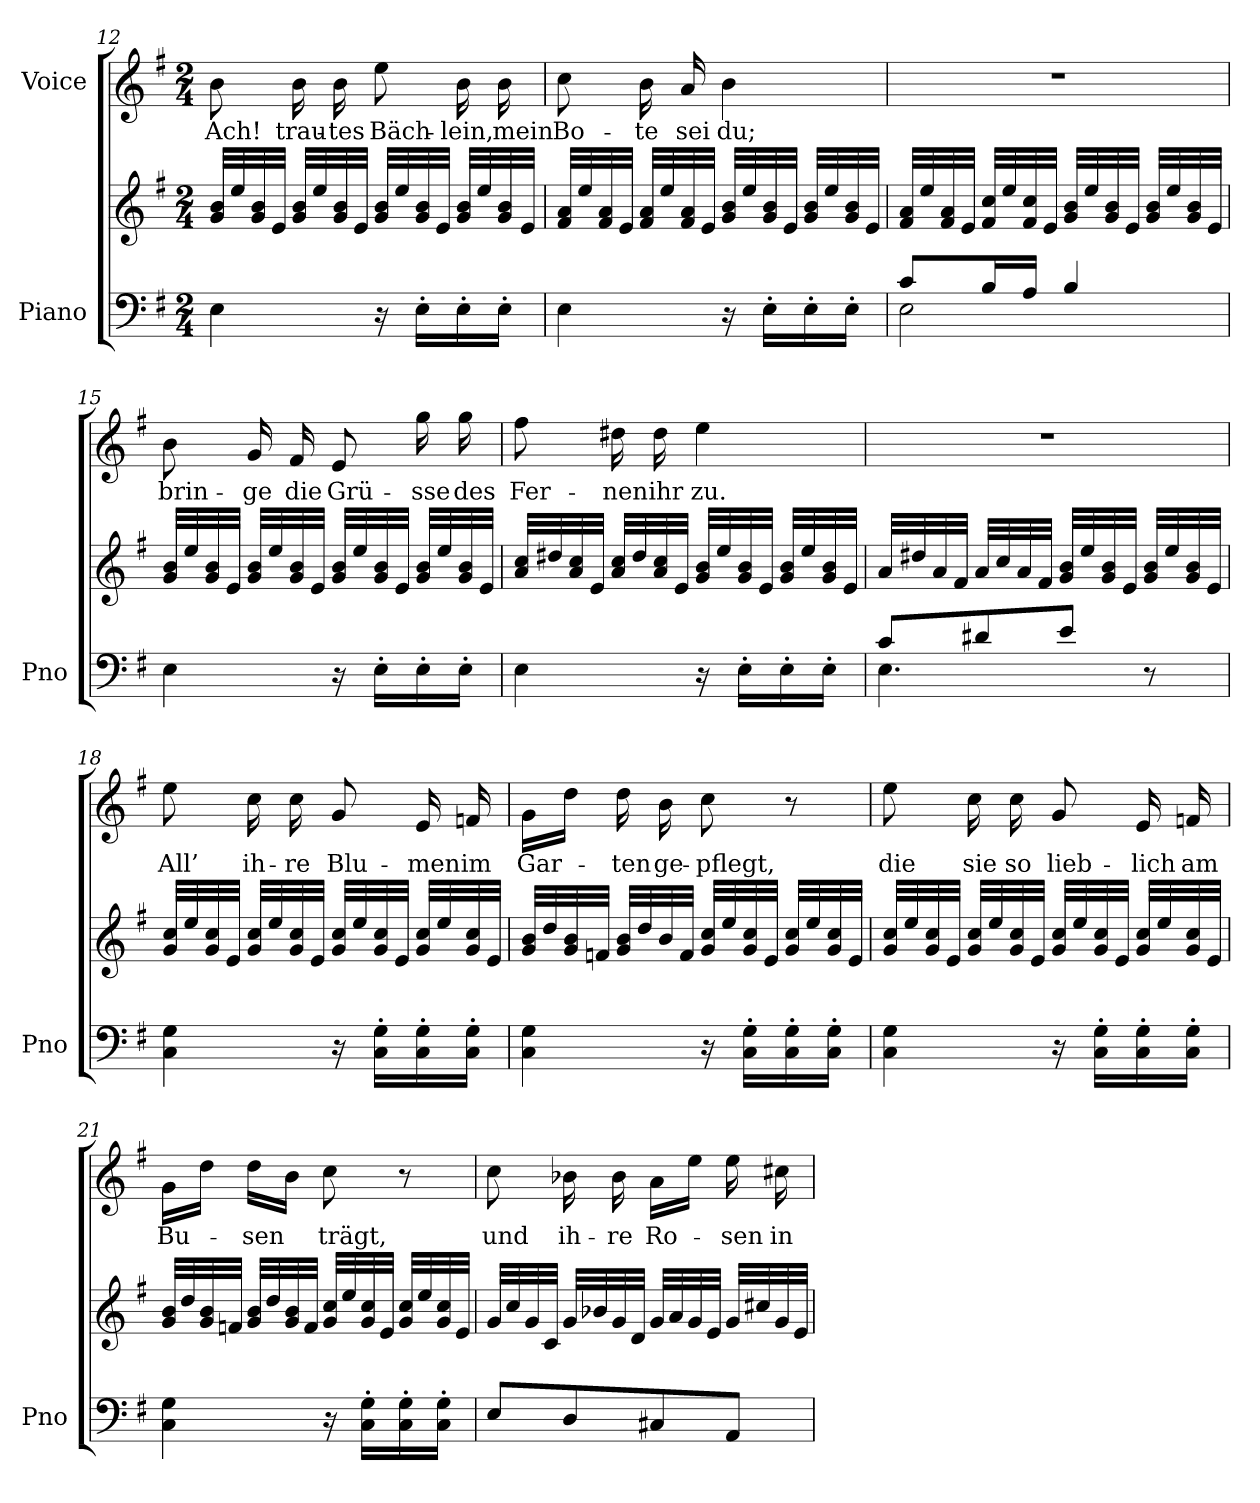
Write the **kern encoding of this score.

**kern	**kern	**kern	**text
*part2	*part2	*part1	*part1
*staff3	*staff2	*staff1	*staff1
*I"Piano	*	*I"Voice	*
*I'Pno	*	*	*
*clefF4	*clefG2	*clefG2	*
*k[f#]	*k[f#]	*k[f#]	*
*M2/4	*M2/4	*M2/4	*
=12	=12	=12	=12
4E\	32g/ 32b/LLL	8b\	Ach!
.	32ee/	.	.
.	32g/ 32b/	.	.
.	32e/JJJ	.	.
.	32g/ 32b/LLL	16b\	trau-
.	32ee/	.	.
.	32g/ 32b/	16b\	-tes
.	32e/JJJ	.	.
16r	32g/ 32b/LLL	8ee\	Bäch-
.	32ee/	.	.
16E'\LL	32g/ 32b/	.	.
.	32e/JJJ	.	.
16E'\	32g/ 32b/LLL	16b\	-lein,
.	32ee/	.	.
16E'\JJ	32g/ 32b/	16b\	mein
.	32e/JJJ	.	.
=13	=13	=13	=13
4E\	32f#/ 32a/LLL	8cc\	Bo-
.	32ee/	.	.
.	32f#/ 32a/	.	.
.	32e/JJJ	.	.
.	32f#/ 32a/LLL	16b\	-te
.	32ee/	.	.
.	32f#/ 32a/	16a/	sei
.	32e/JJJ	.	.
16r	32g/ 32b/LLL	4b\	du;
.	32ee/	.	.
16E'\LL	32g/ 32b/	.	.
.	32e/JJJ	.	.
16E'\	32g/ 32b/LLL	.	.
.	32ee/	.	.
16E'\JJ	32g/ 32b/	.	.
.	32e/JJJ	.	.
=14	=14	=14	=14
*^	*	*	*
8c/L	2E\	32f#/ 32a/LLL	2r	.
.	.	32ee/	.	.
.	.	32f#/ 32a/	.	.
.	.	32e/JJJ	.	.
16B/L	.	32f#/ 32cc/LLL	.	.
.	.	32ee/	.	.
16A/JJ	.	32f#/ 32cc/	.	.
.	.	32e/JJJ	.	.
4B/	.	32g/ 32b/LLL	.	.
.	.	32ee/	.	.
.	.	32g/ 32b/	.	.
.	.	32e/JJJ	.	.
.	.	32g/ 32b/LLL	.	.
.	.	32ee/	.	.
.	.	32g/ 32b/	.	.
.	.	32e/JJJ	.	.
*v	*v	*	*	*
=15	=15	=15	=15
4E\	32g/ 32b/LLL	8b\	brin-
.	32ee/	.	.
.	32g/ 32b/	.	.
.	32e/JJJ	.	.
.	32g/ 32b/LLL	16g/	-ge
.	32ee/	.	.
.	32g/ 32b/	16f#/	die
.	32e/JJJ	.	.
16r	32g/ 32b/LLL	8e/	Grü-
.	32ee/	.	.
16E'\LL	32g/ 32b/	.	.
.	32e/JJJ	.	.
16E'\	32g/ 32b/LLL	16gg\	-sse
.	32ee/	.	.
16E'\JJ	32g/ 32b/	16gg\	des
.	32e/JJJ	.	.
=16	=16	=16	=16
4E\	32a/ 32cc/LLL	8ff#\	Fer-
.	32dd#X/	.	.
.	32a/ 32cc/	.	.
.	32e/JJJ	.	.
.	32a/ 32cc/LLL	16dd#X\	-nen
.	32dd#/	.	.
.	32a/ 32cc/	16dd#\	ihr
.	32e/JJJ	.	.
16r	32g/ 32b/LLL	4ee\	zu.
.	32ee/	.	.
16E'\LL	32g/ 32b/	.	.
.	32e/JJJ	.	.
16E'\	32g/ 32b/LLL	.	.
.	32ee/	.	.
16E'\JJ	32g/ 32b/	.	.
.	32e/JJJ	.	.
=17	=17	=17	=17
*^	*	*	*
8c/L	4.E\	32a/LLL	2r	.
.	.	32dd#X/	.	.
.	.	32a/	.	.
.	.	32f#/JJJ	.	.
8d#X/	.	32a/LLL	.	.
.	.	32cc/	.	.
.	.	32a/	.	.
.	.	32f#/JJJ	.	.
8e/J	.	32g/ 32b/LLL	.	.
.	.	32ee/	.	.
.	.	32g/ 32b/	.	.
.	.	32e/JJJ	.	.
8r	8ryy	32g/ 32b/LLL	.	.
.	.	32ee/	.	.
.	.	32g/ 32b/	.	.
.	.	32e/JJJ	.	.
*v	*v	*	*	*
=18	=18	=18	=18
4C\ 4G\	32g/ 32cc/LLL	8ee\	All’
.	32ee/	.	.
.	32g/ 32cc/	.	.
.	32e/JJJ	.	.
.	32g/ 32cc/LLL	16cc\	ih-
.	32ee/	.	.
.	32g/ 32cc/	16cc\	-re
.	32e/JJJ	.	.
16r	32g/ 32cc/LLL	8g/	Blu-
.	32ee/	.	.
16C\' 16G\'LL	32g/ 32cc/	.	.
.	32e/JJJ	.	.
16C\' 16G\'	32g/ 32cc/LLL	16e/	-men
.	32ee/	.	.
16C\' 16G\'JJ	32g/ 32cc/	16fn/	im
.	32e/JJJ	.	.
=19	=19	=19	=19
4C\ 4G\	32g/ 32b/LLL	16g\LL	Gar-
.	32dd/	.	.
.	32g/ 32b/	16dd\JJ	.
.	32fn/JJJ	.	.
.	32g/ 32b/LLL	16dd\	-ten
.	32dd/	.	.
.	32b/	16b\	ge-
.	32f/JJJ	.	.
16r	32g/ 32cc/LLL	8cc\	-pflegt,
.	32ee/	.	.
16C\' 16G\'LL	32g/ 32cc/	.	.
.	32e/JJJ	.	.
16C\' 16G\'	32g/ 32cc/LLL	8r	.
.	32ee/	.	.
16C\' 16G\'JJ	32g/ 32cc/	.	.
.	32e/JJJ	.	.
=20	=20	=20	=20
4C\ 4G\	32g/ 32cc/LLL	8ee\	die
.	32ee/	.	.
.	32g/ 32cc/	.	.
.	32e/JJJ	.	.
.	32g/ 32cc/LLL	16cc\	sie
.	32ee/	.	.
.	32g/ 32cc/	16cc\	so
.	32e/JJJ	.	.
16r	32g/ 32cc/LLL	8g/	lieb-
.	32ee/	.	.
16C\' 16G\'LL	32g/ 32cc/	.	.
.	32e/JJJ	.	.
16C\' 16G\'	32g/ 32cc/LLL	16e/	-lich
.	32ee/	.	.
16C\' 16G\'JJ	32g/ 32cc/	16fn/	am
.	32e/JJJ	.	.
=21	=21	=21	=21
4C\ 4G\	32g/ 32b/LLL	16g\LL	Bu-
.	32dd/	.	.
.	32g/ 32b/	16dd\JJ	.
.	32fn/JJJ	.	.
.	32g/ 32b/LLL	16dd\LL	-sen
.	32dd/	.	.
.	32g/ 32b/	16b\JJ	.
.	32f/JJJ	.	.
16r	32g/ 32cc/LLL	8cc\	trägt,
.	32ee/	.	.
16C\' 16G\'LL	32g/ 32cc/	.	.
.	32e/JJJ	.	.
16C\' 16G\'	32g/ 32cc/LLL	8r	.
.	32ee/	.	.
16C\' 16G\'JJ	32g/ 32cc/	.	.
.	32e/JJJ	.	.
=22	=22	=22	=22
8E/L	32g/LLL	8cc\	und
.	32cc/	.	.
.	32g/	.	.
.	32c/JJJ	.	.
8D/	32g/LLL	16b-X\	ih-
.	32b-X/	.	.
.	32g/	16b-\	-re
.	32d/JJJ	.	.
8C#X/	32g/LLL	16a\LL	Ro-
.	32a/	.	.
.	32g/	16ee\JJ	.
.	32e/JJJ	.	.
8AA/J	32g/LLL	16ee\	-sen
.	32cc#X/	.	.
.	32g/	16cc#X\	in
.	32e/JJJ	.	.
=	=	=	=
*-	*-	*-	*-
